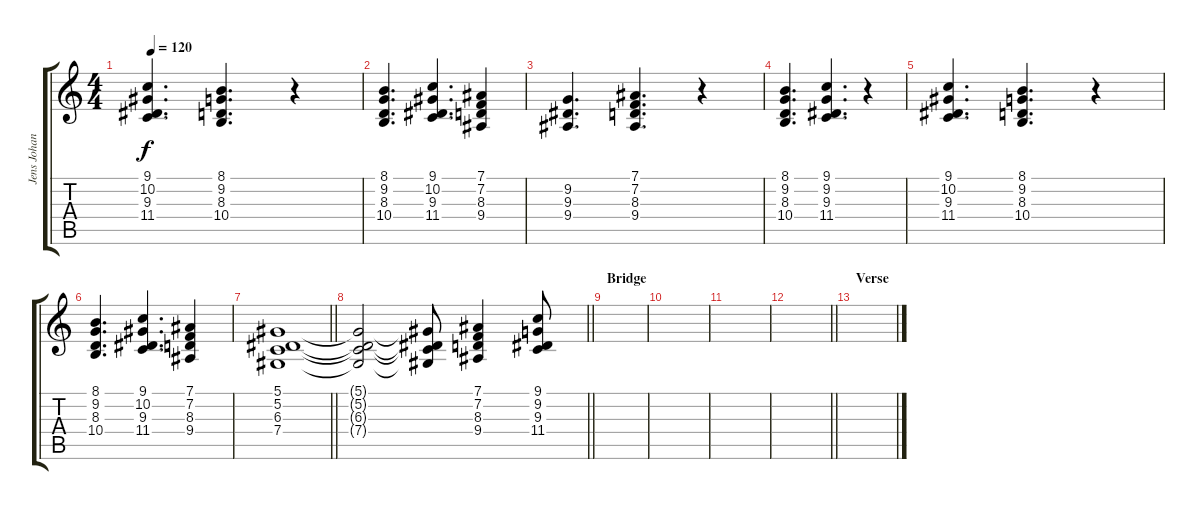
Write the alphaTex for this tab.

\track ("Jens Johansson" "Jens Johan") {instrument lead2sawtooth}
\staff {score tabs}
\tuning (Eb4 Bb3 Gb3 Db3 Ab2 Eb2) {hide}
\ts (4 4)
\tempo 120
\clef g2
\ks c
(9.1 10.2 9.3 11.4).4{d dy f} (8.1 9.2 8.3 10.4).4{d} r.4 |
(8.1 9.2 8.3 10.4).4{d} (9.1 10.2 9.3 11.4).4{d} (7.1 7.2 8.3 9.4).4 |
(9.2 9.3 9.4).4{d} (7.1 7.2 8.3 9.4).4{d} r.4 |
(8.1 9.2 8.3 10.4).4{d} (9.1 9.2 9.3 11.4).4{d} r.4 |
(9.1 10.2 9.3 11.4).4{d} (8.1 9.2 8.3 10.4).4{d} r.4 |
(8.1 9.2 8.3 10.4).4{d} (9.1 10.2 9.3 11.4).4{d} (7.1 7.2 8.3 9.4).4 |
\barLineRight lightlight
(5.1 5.2 6.3 7.4).1 |
\barLineRight lightlight
(5.1{t} 5.2{t} 6.3{t} 7.4{t}).2 (5.1{t} 5.2{t} 6.3{t} 7.4{t}).8 (7.1 7.2 8.3 9.4).4 (9.1 9.2 9.3 11.4).8 |
\section ("" "Bridge")
|
|
|
\barLineRight lightlight
|
\section ("" "Verse")
